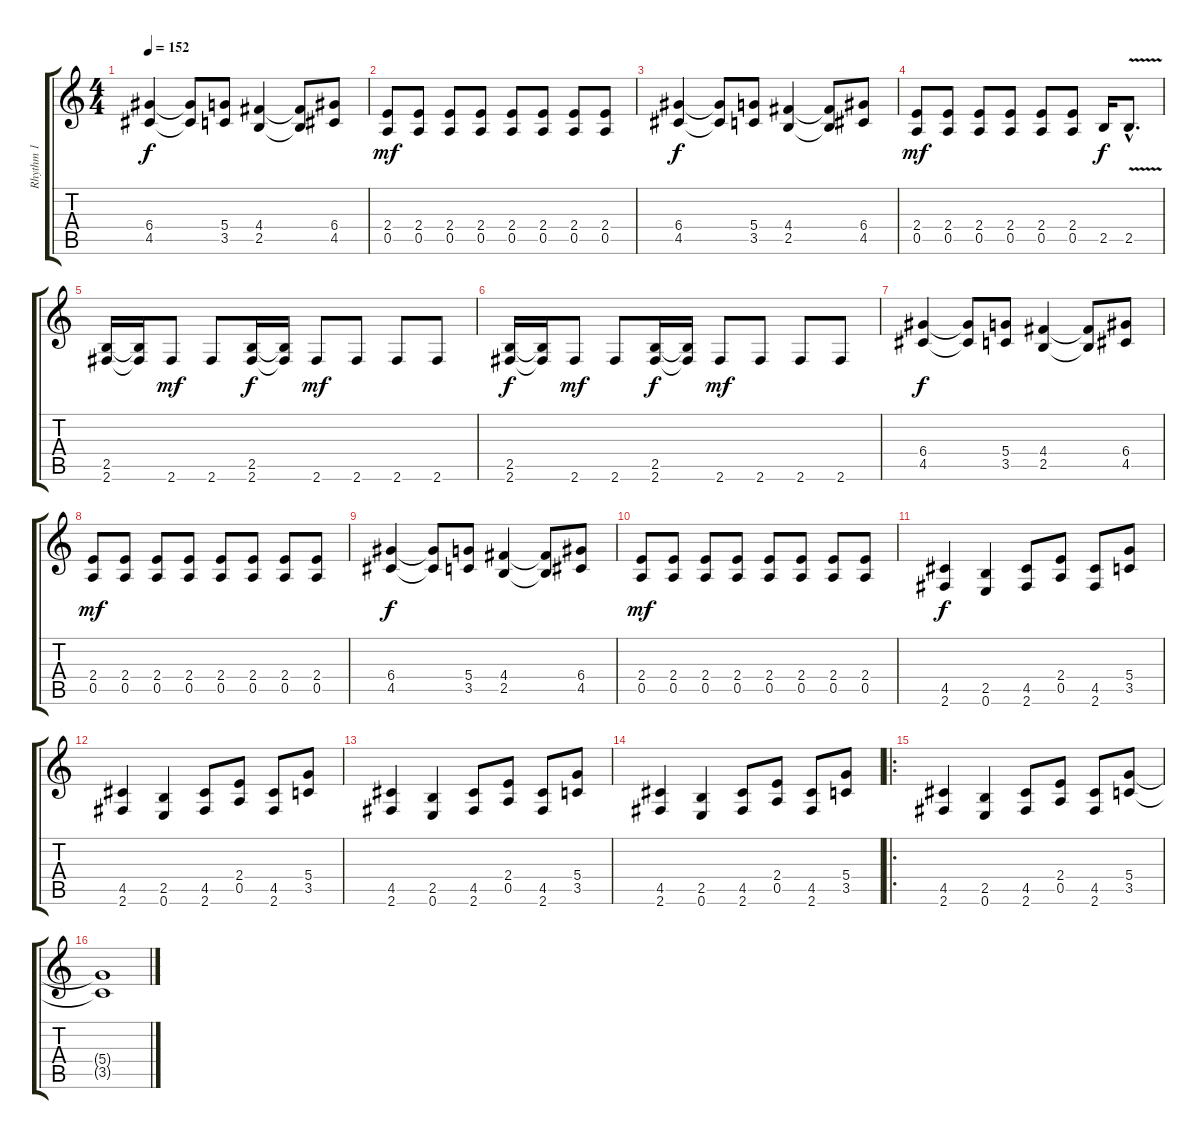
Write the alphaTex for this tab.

\track ("Rhythm 1" "Rhythm 1") {instrument overdrivenguitar}
\staff {score tabs}
\tuning (E4 B3 G3 D3 A2 E2) {hide}
\ts (4 4)
\tempo 152
\clef g2
\ks c
(6.4 4.5).4{dy f} (6.4{t} 4.5{t}).8 (5.4 3.5).8 (4.4 2.5).4 (4.4{t} 2.5{t}).8 (6.4 4.5).8 |
(2.4 0.5).8{dy mf} (2.4 0.5).8 (2.4 0.5).8 (2.4 0.5).8 (2.4 0.5).8 (2.4 0.5).8 (2.4 0.5).8 (2.4 0.5).8 |
(6.4 4.5).4{dy f} (6.4{t} 4.5{t}).8 (5.4 3.5).8 (4.4 2.5).4 (4.4{t} 2.5{t}).8 (6.4 4.5).8 |
(2.4 0.5).8{dy mf} (2.4 0.5).8 (2.4 0.5).8 (2.4 0.5).8 (2.4 0.5).8 (2.4 0.5).8 2.5.16{dy f} 2.5{v hac}.8{d} |
(2.5 2.6).16 (2.5{t} 2.6{t}).16 2.6.8{dy mf} 2.6.8 (2.5 2.6).16{dy f} (2.5{t} 2.6{t}).16 2.6.8{dy mf} 2.6.8 2.6.8 2.6.8 |
(2.5 2.6).16{dy f} (2.5{t} 2.6{t}).16 2.6.8{dy mf} 2.6.8 (2.5 2.6).16{dy f} (2.5{t} 2.6{t}).16 2.6.8{dy mf} 2.6.8 2.6.8 2.6.8 |
(6.4 4.5).4{dy f} (6.4{t} 4.5{t}).8 (5.4 3.5).8 (4.4 2.5).4 (4.4{t} 2.5{t}).8 (6.4 4.5).8 |
(2.4 0.5).8{dy mf} (2.4 0.5).8 (2.4 0.5).8 (2.4 0.5).8 (2.4 0.5).8 (2.4 0.5).8 (2.4 0.5).8 (2.4 0.5).8 |
(6.4 4.5).4{dy f} (6.4{t} 4.5{t}).8 (5.4 3.5).8 (4.4 2.5).4 (4.4{t} 2.5{t}).8 (6.4 4.5).8 |
(2.4 0.5).8{dy mf} (2.4 0.5).8 (2.4 0.5).8 (2.4 0.5).8 (2.4 0.5).8 (2.4 0.5).8 (2.4 0.5).8 (2.4 0.5).8 |
(4.5 2.6).4{dy f} (2.5 0.6).4 (4.5 2.6).8 (2.4 0.5).8 (4.5 2.6).8 (5.4 3.5).8 |
(4.5 2.6).4 (2.5 0.6).4 (4.5 2.6).8 (2.4 0.5).8 (4.5 2.6).8 (5.4 3.5).8 |
(4.5 2.6).4 (2.5 0.6).4 (4.5 2.6).8 (2.4 0.5).8 (4.5 2.6).8 (5.4 3.5).8 |
(4.5 2.6).4 (2.5 0.6).4 (4.5 2.6).8 (2.4 0.5).8 (4.5 2.6).8 (5.4 3.5).8 |
\ro
(4.5 2.6).4 (2.5 0.6).4 (4.5 2.6).8 (2.4 0.5).8 (4.5 2.6).8 (5.4 3.5).8 |
(5.4{t} 3.5{t}).1
